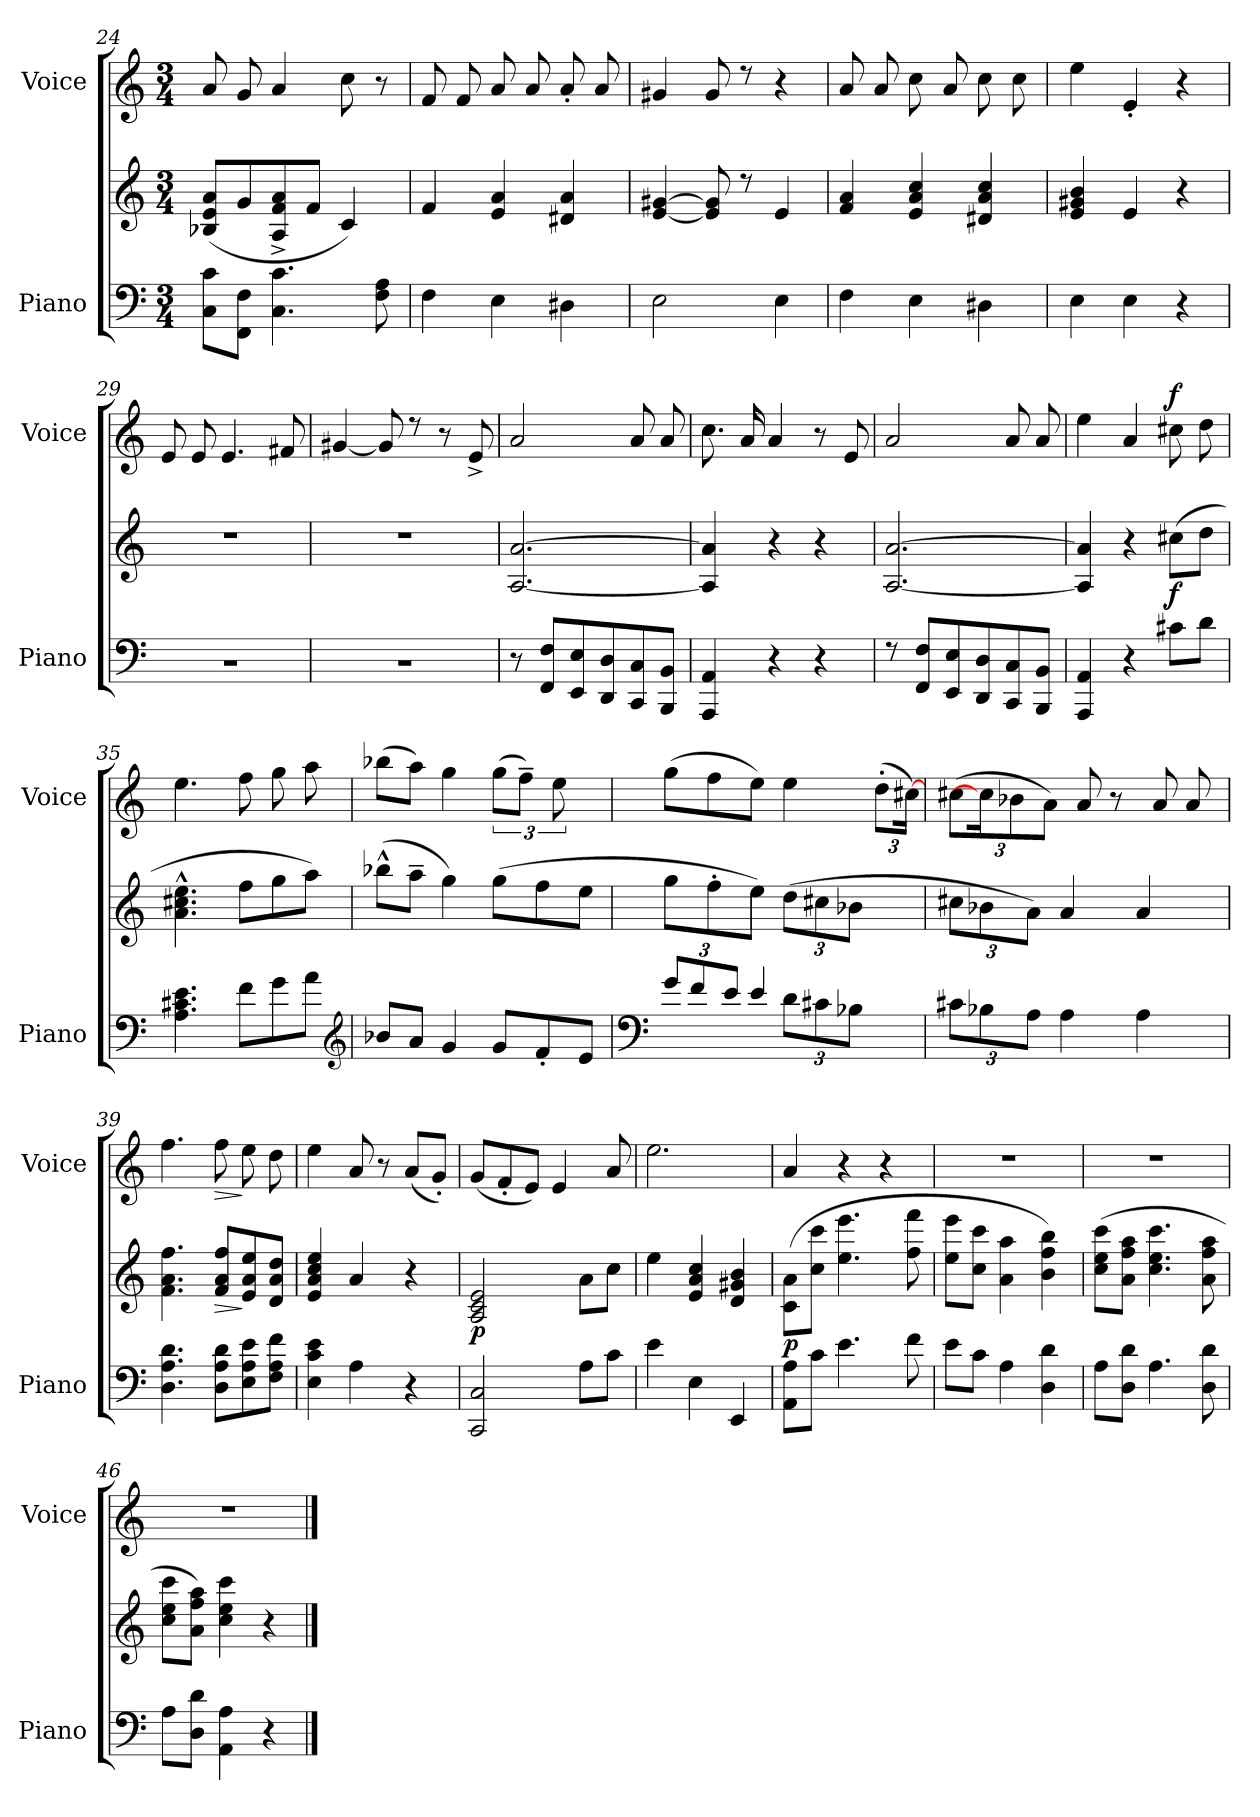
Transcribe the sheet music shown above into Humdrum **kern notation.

**kern	**kern	**dynam	**kern	**dynam
*part2	*part2	*part2	*part1	*part1
*staff3	*staff2	*staff2/3	*staff1	*staff1
*I"Piano	*	*	*I"Voice	*
*I'Piano	*	*	*I'Voice	*
*clefF4	*clefG2	*	*clefG2	*
*M3/4	*M3/4	*	*M3/4	*
=24	=24	=24	=24	=24
8C\ 8c\L	(<8B-X/ 8e/ 8a/L	.	8a/	.
8FF\ 8F\J	8g/	.	8g/	.
4.C\ 4.c\	8A/^> 8f/^> 8a/^>	.	4aZ</	.
.	8f/J	.	.	.
.	4c/)	.	8cc\	.
8F\ 8A\	.	.	8r	.
!!LO:LB:g=z
=25	=25	=25	=25	=25
4F\	4f/	.	8f/	.
.	.	.	8f/	.
4E\	4e/ 4a/	.	8a/	.
.	.	.	8aZ</	.
4D#X\	4d#X/ 4a/	.	8a'</	.
.	.	.	8a/	.
=26	=26	=26	=26	=26
2E\	[<4e/ [>4g#X/	.	4g#XZ</	.
.	8e/] 8g#/]	.	8g#/	.
.	8rcc	.	8rcc	.
4E\	4e/	.	4r	.
=27	=27	=27	=27	=27
4F\	4f/ 4a/	.	8a/	.
.	.	.	8aZ</	.
4E\	4e/ 4a/ 4cc/	.	8ccZ<\	.
.	.	.	8a/	.
4D#X\	4d#X/ 4a/ 4cc/	.	8cc\	.
.	.	.	8ccZ<\	.
=28	=28	=28	=28	=28
4E\	4e/ 4g#X/ 4b/	.	4eeZ<\	.
4E\	4e/	.	4e'</	.
4r	4r	.	4r	.
!!LO:LB:g=z
=29	=29	=29	=29	=29
2.rE	2.rdd	.	8e/	.
.	.	.	8e/	.
.	.	.	4.e/	.
.	.	.	8f#X/	.
=30	=30	=30	=30	=30
2.rE	2.rdd	.	[<4g#X/	.
.	.	.	8g#/]	.
.	.	.	8rcc	.
.	.	.	8r	.
.	.	.	8e^</	.
=31	=31	=31	=31	=31
8r	[<2.A/ [>2.a/	.	2a/	.
8FF/ 8F/L	.	.	.	.
8EE/ 8E/	.	.	.	.
8DD/ 8D/	.	.	.	.
8CC/ 8C/	.	.	8a/	.
8BBB/ 8BB/J	.	.	8aZ</	.
=32	=32	=32	=32	=32
4AAA/ 4AA/	4A/] 4a/]	.	8.cc\	.
.	.	.	16a/	.
4r	4r	.	4a/	.
4r	4r	.	8r	.
.	.	.	8e/	.
!!LO:PB:g=z
=33	=33	=33	=33	=33
8rE	[<2.A/ [>2.a/	.	2a/	.
8FF/ 8F/L	.	.	.	.
8EE/ 8E/	.	.	.	.
8DD/ 8D/	.	.	.	.
8CC/ 8C/	.	.	8aZ</	.
8BBB/ 8BB/J	.	.	8a/	.
=34	=34	=34	=34	=34
4AAA/ 4AA/	4A/] 4a/]	.	4eeZ<\	.
4r	4r	.	4a/	.
!	!	!LO:DY:b	!	!LO:DY:a
8c#X\L	(>8cc#X\L	f	8cc#X\	f
8d\J	8dd\J	.	8dd\	.
=35	=35	=35	=35	=35
4.A\ 4.c#X\ 4.e\	4.a\^^> 4.cc#X\^^> 4.ee\^^>	.	4.ee\	.
8f\L	8ff\L	.	8ff\	.
8g\	8gg\	.	8gg\	.
8a\J	8aa\J)	.	8aa\	.
*clefG2	*	*	*	*
=36	=36	=36	=36	=36
8b-X/L	(>8bb-X^^>\L	.	(>8bb-X\L	.
8a/J	8aa~>\J	.	8aa\J)	.
4g/	4gg\)	.	4gg\	.
8g/L	(>8gg\L	.	(>12gg\L	.
.	.	.	12ff~<\J)	.
8f'>/	8ff\	.	.	.
.	.	.	12ee\	.
8e/J	8ee\J	.	8ryy	.
!!LO:LB:g=z
=37	=37	=37	=37	=37
*clefF4	*	*	*	*
*^	*^	*	*	*
12g/L	4.ryy	8gg\L	4ryy	.	(>8gg\L	.
12f/	.	.	.	.	.	.
.	.	8ff'>\	.	.	8ff\	.
12e/J	.	.	.	.	.	.
4e/	.	8ee\J)	4ee\	.	8ee\J)	.
.	12d\L	(>12dd\L	.	.	4ee\	.
.	12c#X\	12cc#X\	.	.	.	.
8ryy	.	.	8ryy	.	.	.
.	12B-X\J	12b-X\J	.	.	.	.
8ryy	8ryy	8ryy	8ryy	.	(>12dd'<\L	.
.	.	.	.	.	[24cc#X\J)	.
*v	*v	*	*	*	*	*
*	*v	*v	*	*	*
=38	=38	=38	=38	=38
12c#X\L	12cc#X\L	.	(>12cc#X\L	.
12B-X\	12b-X\	.	24cc#\J]	.
.	.	.	12b-X\	.
12A\J	12a\J)	.	.	.
.	.	.	12a\J)	.
4A\	4a/	.	.	.
.	.	.	8a/	.
.	.	.	8r	.
4A\	4a/	.	.	.
.	.	.	8a/	.
.	.	.	8a/	.
24ryy	24ryy	.	.	.
=39	=39	=39	=39	=39
4.D\ 4.A\ 4.d\	4.f\ 4.a\ 4.ff\	.	4.ff\	.
!	!	!LO:HP:b	!	!LO:HP:b
8D\ 8A\ 8d\L	8f/ 8a/ 8ff/L	>	8ff\	>
8E\ 8A\ 8e\	8e/ 8a/ 8ee/	]	8ee\	]
8F\ 8A\ 8f\J	8d/ 8a/ 8dd/J	.	8dd\	.
=40	=40	=40	=40	=40
4E\ 4c\ 4e\	4e/ 4a/ 4cc/ 4ee/	.	4ee\	.
4A\	4a/	.	8a/	.
.	.	.	8r	.
4r	4r	.	(<8a/L	.
.	.	.	8g'>/J)	.
!!LO:LB:g=z
=41	=41	=41	=41	=41
!	!	!LO:DY:b	!	!
2CC/ 2C/	2A/ 2c/ 2e/	p	(<8g/L	.
.	.	.	8f'>/	.
.	.	.	8e/J)	.
.	.	.	4e/	.
8A\L	8a\L	.	.	.
8c\J	8cc\J	.	8a/	.
=42	=42	=42	=42	=42
4e\	4ee\	.	2.ee\	.
4E\	4e/ 4a/ 4cc/	.	.	.
4EE/	4d/ 4g#X/ 4b/	.	.	.
=43	=43	=43	=43	=43
!	!	!LO:DY:b	!	!
8AA\ 8A\L	(>8c\ 8a\L	p	4a/	.
8c\J	8cc\ 8ccc\J	.	.	.
4.e\	4.ee\ 4.eee\	.	4r	.
.	.	.	4r	.
8f\	8ff\ 8fff\	.	.	.
=44	=44	=44	=44	=44
8e\L	8ee\ 8eee\L	.	2.rdd	.
8c\J	8cc\ 8ccc\J	.	.	.
4A\	4a\ 4aa\	.	.	.
4D\ 4d\	4b\ 4ff\ 4bb\)	.	.	.
=45	=45	=45	=45	=45
8A\L	(>8cc\ 8ee\ 8ccc\L	.	2.rdd	.
8D\ 8d\J	8a\ 8ff\ 8aa\J	.	.	.
4.A\	4.cc\ 4.ee\ 4.ccc\	.	.	.
8D\ 8d\	8a\ 8ff\ 8aa\	.	.	.
=46	=46	=46	=46	=46
8A\L	8cc\ 8ee\ 8ccc\L	.	2.rdd	.
8D\ 8d\J	8a\ 8ff\ 8aa\J)	.	.	.
4AA\ 4A\	4cc\ 4ee\ 4ccc\	.	.	.
4r	4r	.	.	.
==	==	==	==	==
*-	*-	*-	*-	*-
